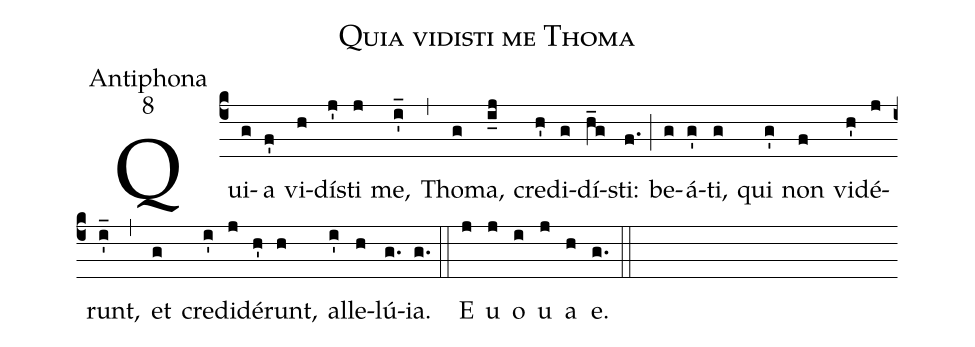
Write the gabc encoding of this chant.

name:Quia vidisti me Thoma;
office-part:Antiphona;
mode:8;
%%
(c4)Qui(g)a(f') vi(h)dí(j')sti(j) me,(i'_) (,) Tho(g)ma,(i_j) cre(h')di(g)dí(h_g)sti:(f.) (;)
be(g)á(g')ti,(g) qui(g') non(f) vi(h')dé(j)runt,(i'_) (,) et(g) cre(i')di(j)dé(h')runt,(h)
al(i')le(h)lú(g.)ia.(g.) (::)

E(j) u(j) o(i) u(j) a(h) e.(g.) (::)
